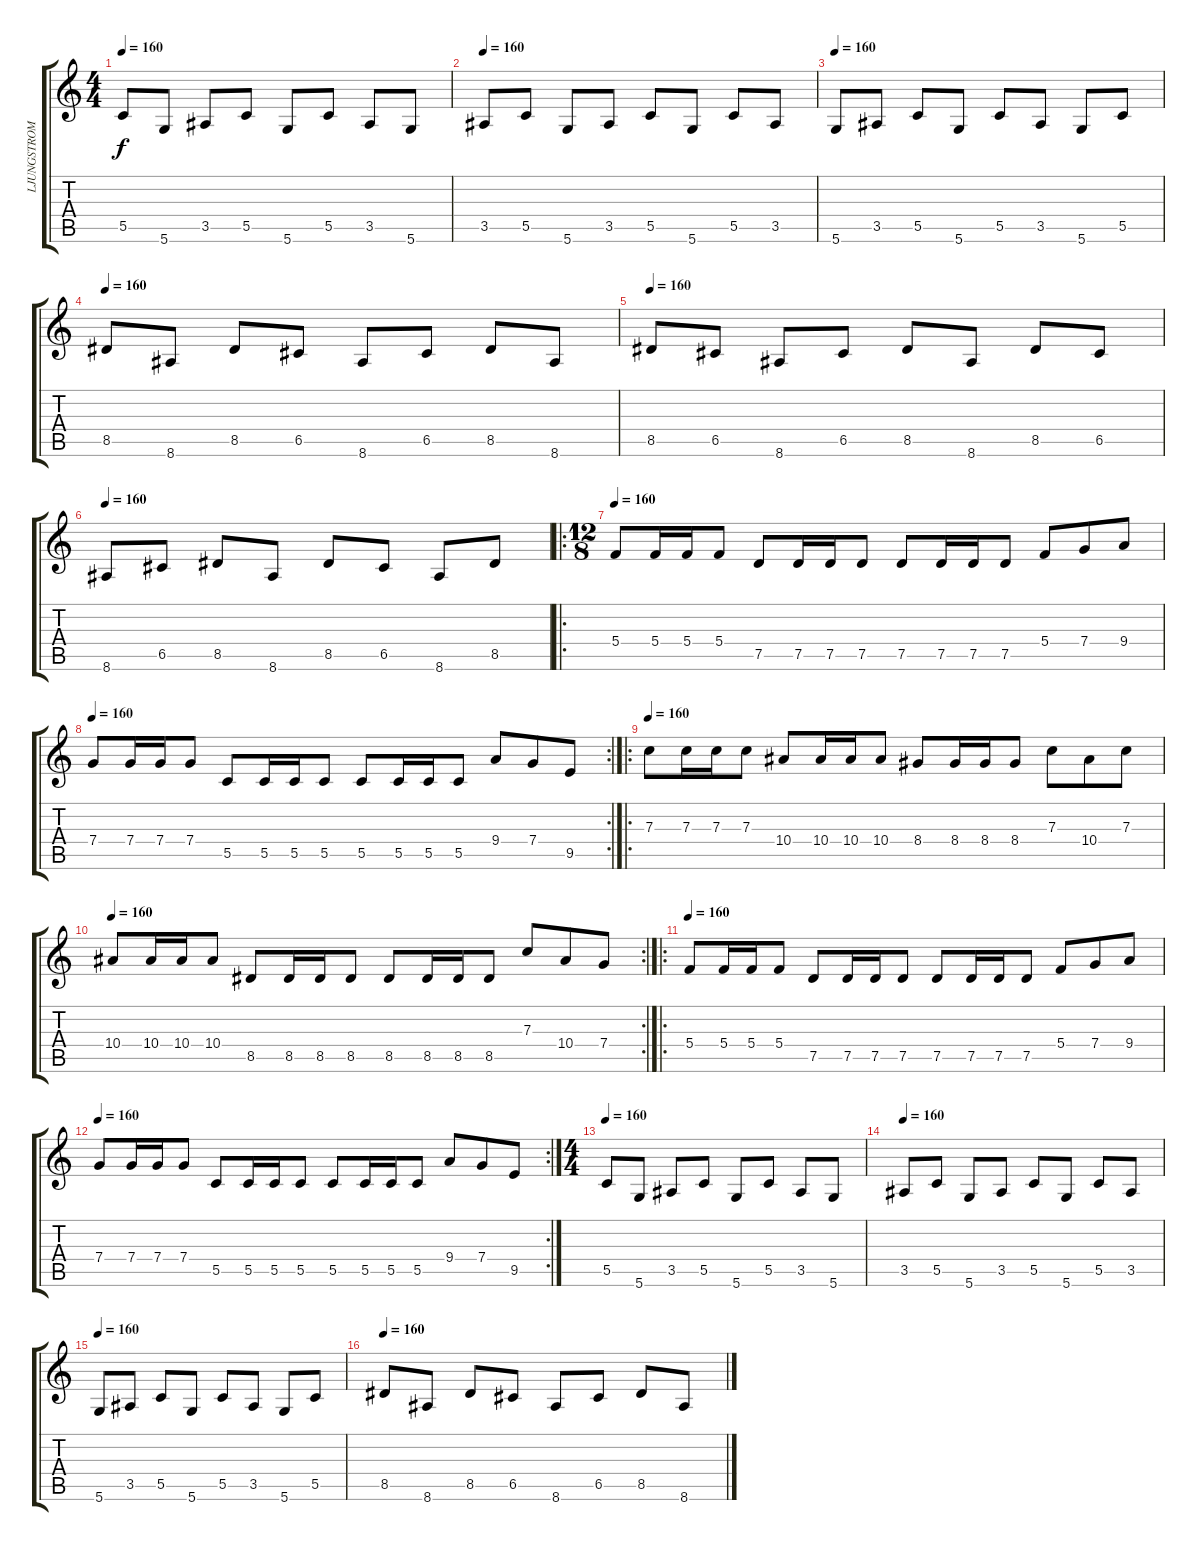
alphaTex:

\track ("LJUNGSTROM DISTORTION" "LJUNGSTROM") {instrument distortionguitar}
\staff {score tabs}
\tuning (D4 A3 F3 C3 G2 D2) {hide}
\ts (4 4)
\tempo 160
\clef g2
\ks c
5.5.8{dy f} 5.6.8 3.5.8 5.5.8 5.6.8 5.5.8 3.5.8 5.6.8 |
\tempo 160
3.5.8 5.5.8 5.6.8 3.5.8 5.5.8 5.6.8 5.5.8 3.5.8 |
\tempo 160
5.6.8 3.5.8 5.5.8 5.6.8 5.5.8 3.5.8 5.6.8 5.5.8 |
\tempo 160
8.5.8 8.6.8 8.5.8 6.5.8 8.6.8 6.5.8 8.5.8 8.6.8 |
\tempo 160
8.5.8 6.5.8 8.6.8 6.5.8 8.5.8 8.6.8 8.5.8 6.5.8 |
\tempo 160
8.6.8 6.5.8 8.5.8 8.6.8 8.5.8 6.5.8 8.6.8 8.5.8 |
\ro
\ts (12 8)
\tempo 160
5.4.8 5.4.16 5.4.16 5.4.8 7.5.8 7.5.16 7.5.16 7.5.8 7.5.8 7.5.16 7.5.16 7.5.8 5.4.8 7.4.8 9.4.8 |
\rc 2
\tempo 160
7.4.8 7.4.16 7.4.16 7.4.8 5.5.8 5.5.16 5.5.16 5.5.8 5.5.8 5.5.16 5.5.16 5.5.8 9.4.8 7.4.8 9.5.8 |
\ro
\tempo 160
7.3.8 7.3.16 7.3.16 7.3.8 10.4.8 10.4.16 10.4.16 10.4.8 8.4.8 8.4.16 8.4.16 8.4.8 7.3.8 10.4.8 7.3.8 |
\rc 2
\tempo 160
10.4.8 10.4.16 10.4.16 10.4.8 8.5.8 8.5.16 8.5.16 8.5.8 8.5.8 8.5.16 8.5.16 8.5.8 7.3.8 10.4.8 7.4.8 |
\ro
\tempo 160
5.4.8 5.4.16 5.4.16 5.4.8 7.5.8 7.5.16 7.5.16 7.5.8 7.5.8 7.5.16 7.5.16 7.5.8 5.4.8 7.4.8 9.4.8 |
\rc 2
\tempo 160
7.4.8 7.4.16 7.4.16 7.4.8 5.5.8 5.5.16 5.5.16 5.5.8 5.5.8 5.5.16 5.5.16 5.5.8 9.4.8 7.4.8 9.5.8 |
\ts (4 4)
\tempo 160
5.5.8 5.6.8 3.5.8 5.5.8 5.6.8 5.5.8 3.5.8 5.6.8 |
\tempo 160
3.5.8 5.5.8 5.6.8 3.5.8 5.5.8 5.6.8 5.5.8 3.5.8 |
\tempo 160
5.6.8 3.5.8 5.5.8 5.6.8 5.5.8 3.5.8 5.6.8 5.5.8 |
\tempo 160
8.5.8 8.6.8 8.5.8 6.5.8 8.6.8 6.5.8 8.5.8 8.6.8
